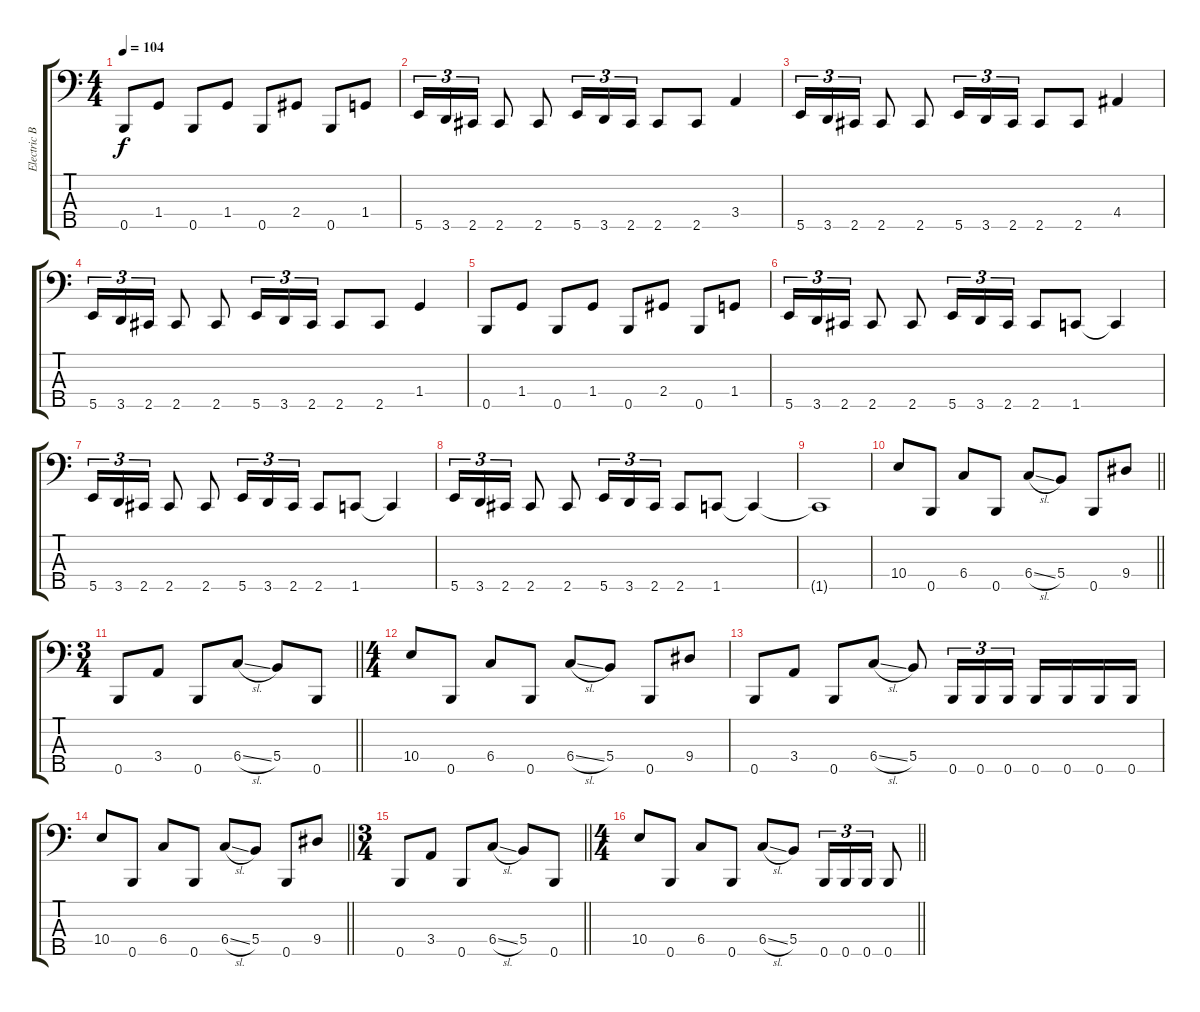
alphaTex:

\track ("Electric Bass" "Electric B") {instrument electricbassfinger}
\staff {score tabs}
\tuning (B2 Gb2 B1 Gb1 B0) {hide}
\ts (4 4)
\tempo 104
\clef f4
\ks c
0.5.8{dy f} 1.4.8 0.5.8 1.4.8 0.5.8 2.4.8 0.5.8 1.4.8 |
5.5.16{tu (3 2)} 3.5.16{tu (3 2)} 2.5.16{tu (3 2)} 2.5.8 2.5.8 5.5.16{tu (3 2)} 3.5.16{tu (3 2)} 2.5.16{tu (3 2)} 2.5.8 2.5.8 3.4.4 |
5.5.16{tu (3 2)} 3.5.16{tu (3 2)} 2.5.16{tu (3 2)} 2.5.8 2.5.8 5.5.16{tu (3 2)} 3.5.16{tu (3 2)} 2.5.16{tu (3 2)} 2.5.8 2.5.8 4.4.4 |
5.5.16{tu (3 2)} 3.5.16{tu (3 2)} 2.5.16{tu (3 2)} 2.5.8 2.5.8 5.5.16{tu (3 2)} 3.5.16{tu (3 2)} 2.5.16{tu (3 2)} 2.5.8 2.5.8 1.4.4 |
0.5.8 1.4.8 0.5.8 1.4.8 0.5.8 2.4.8 0.5.8 1.4.8 |
5.5.16{tu (3 2)} 3.5.16{tu (3 2)} 2.5.16{tu (3 2)} 2.5.8 2.5.8 5.5.16{tu (3 2)} 3.5.16{tu (3 2)} 2.5.16{tu (3 2)} 2.5.8 1.5.8 1.5{t}.4 |
5.5.16{tu (3 2)} 3.5.16{tu (3 2)} 2.5.16{tu (3 2)} 2.5.8 2.5.8 5.5.16{tu (3 2)} 3.5.16{tu (3 2)} 2.5.16{tu (3 2)} 2.5.8 1.5.8 1.5{t}.4 |
5.5.16{tu (3 2)} 3.5.16{tu (3 2)} 2.5.16{tu (3 2)} 2.5.8 2.5.8 5.5.16{tu (3 2)} 3.5.16{tu (3 2)} 2.5.16{tu (3 2)} 2.5.8 1.5.8 1.5{t}.4 |
1.5{t}.1 |
\barLineRight lightlight
10.4.8 0.5.8 6.4.8 0.5.8 6.4{sl}.8 5.4.8 0.5.8 9.4.8 |
\ts (3 4)
\barLineRight lightlight
0.5.8 3.4.8 0.5.8 6.4{sl}.8 5.4.8 0.5.8 |
\ts (4 4)
10.4.8 0.5.8 6.4.8 0.5.8 6.4{sl}.8 5.4.8 0.5.8 9.4.8 |
0.5.8 3.4.8 0.5.8 6.4{sl}.8 5.4.8 0.5.16{tu (3 2)} 0.5.16{tu (3 2)} 0.5.16{tu (3 2)} 0.5.16 0.5.16 0.5.16 0.5.16 |
\barLineRight lightlight
10.4.8 0.5.8 6.4.8 0.5.8 6.4{sl}.8 5.4.8 0.5.8 9.4.8 |
\ts (3 4)
\barLineRight lightlight
0.5.8 3.4.8 0.5.8 6.4{sl}.8 5.4.8 0.5.8 |
\ts (4 4)
\barLineRight lightlight
10.4.8 0.5.8 6.4.8 0.5.8 6.4{sl}.8 5.4.8 0.5.16{tu (3 2)} 0.5.16{tu (3 2)} 0.5.16{tu (3 2)} 0.5.8
